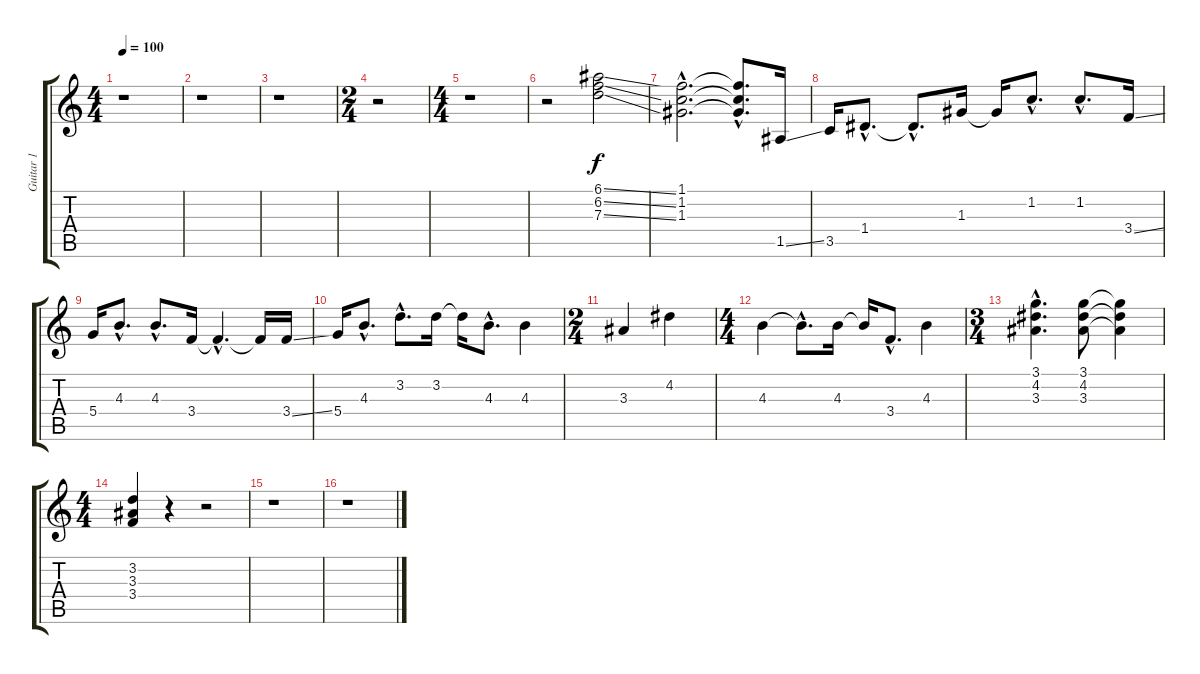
\track ("Guitar 1" "Guitar 1") {instrument electricguitarclean}
\staff {score tabs}
\tuning (E4 B3 G3 D3 A2 E2) {hide}
\ts (4 4)
\tempo 100
\clef g2
\ks c
r.1{dy f instrument electricguitarclean} |
r.1 |
r.1 |
\ts (2 4)
r.2 |
\ts (4 4)
r.1 |
r.2 (6.1{ss} 6.2{ss} 7.3{ss}).2 |
(1.1{hac} 1.2{hac} 1.3{hac}).2{d} (1.1{hac t} 1.2{hac t} 1.3{hac t}).8{d} 1.5{ss}.16 |
3.5.16 1.4{hac}.8{d} 1.4{hac t}.8{d} 1.3.16 1.3{t}.16 1.2{hac}.8{d} 1.2{hac}.8{d} 3.4{ss}.16 |
5.4.16 4.3{hac}.8{d} 4.3{hac}.8{d} 3.4.16 3.4{hac t}.4{d} 3.4{t}.16 3.4{ss}.16 |
5.4.16 4.3{hac}.8{d} 3.2{hac}.8{d} 3.2.16 3.2{t}.16 4.3{hac}.8{d} 4.3.4 |
\ts (2 4)
3.3.4 4.2.4 |
\ts (4 4)
4.3.4 4.3{hac t}.8{d} 4.3.16 4.3{t}.16 3.4{hac}.8{d} 4.3.4 |
\ts (3 4)
(3.1{hac} 4.2{hac} 3.3{hac}).4{d} (3.1 4.2 3.3).8 (3.1{t} 4.2{t} 3.3{t}).4 |
\ts (4 4)
(3.2 3.3 3.4).4 r.4 r.2 |
r.1 |
r.1
